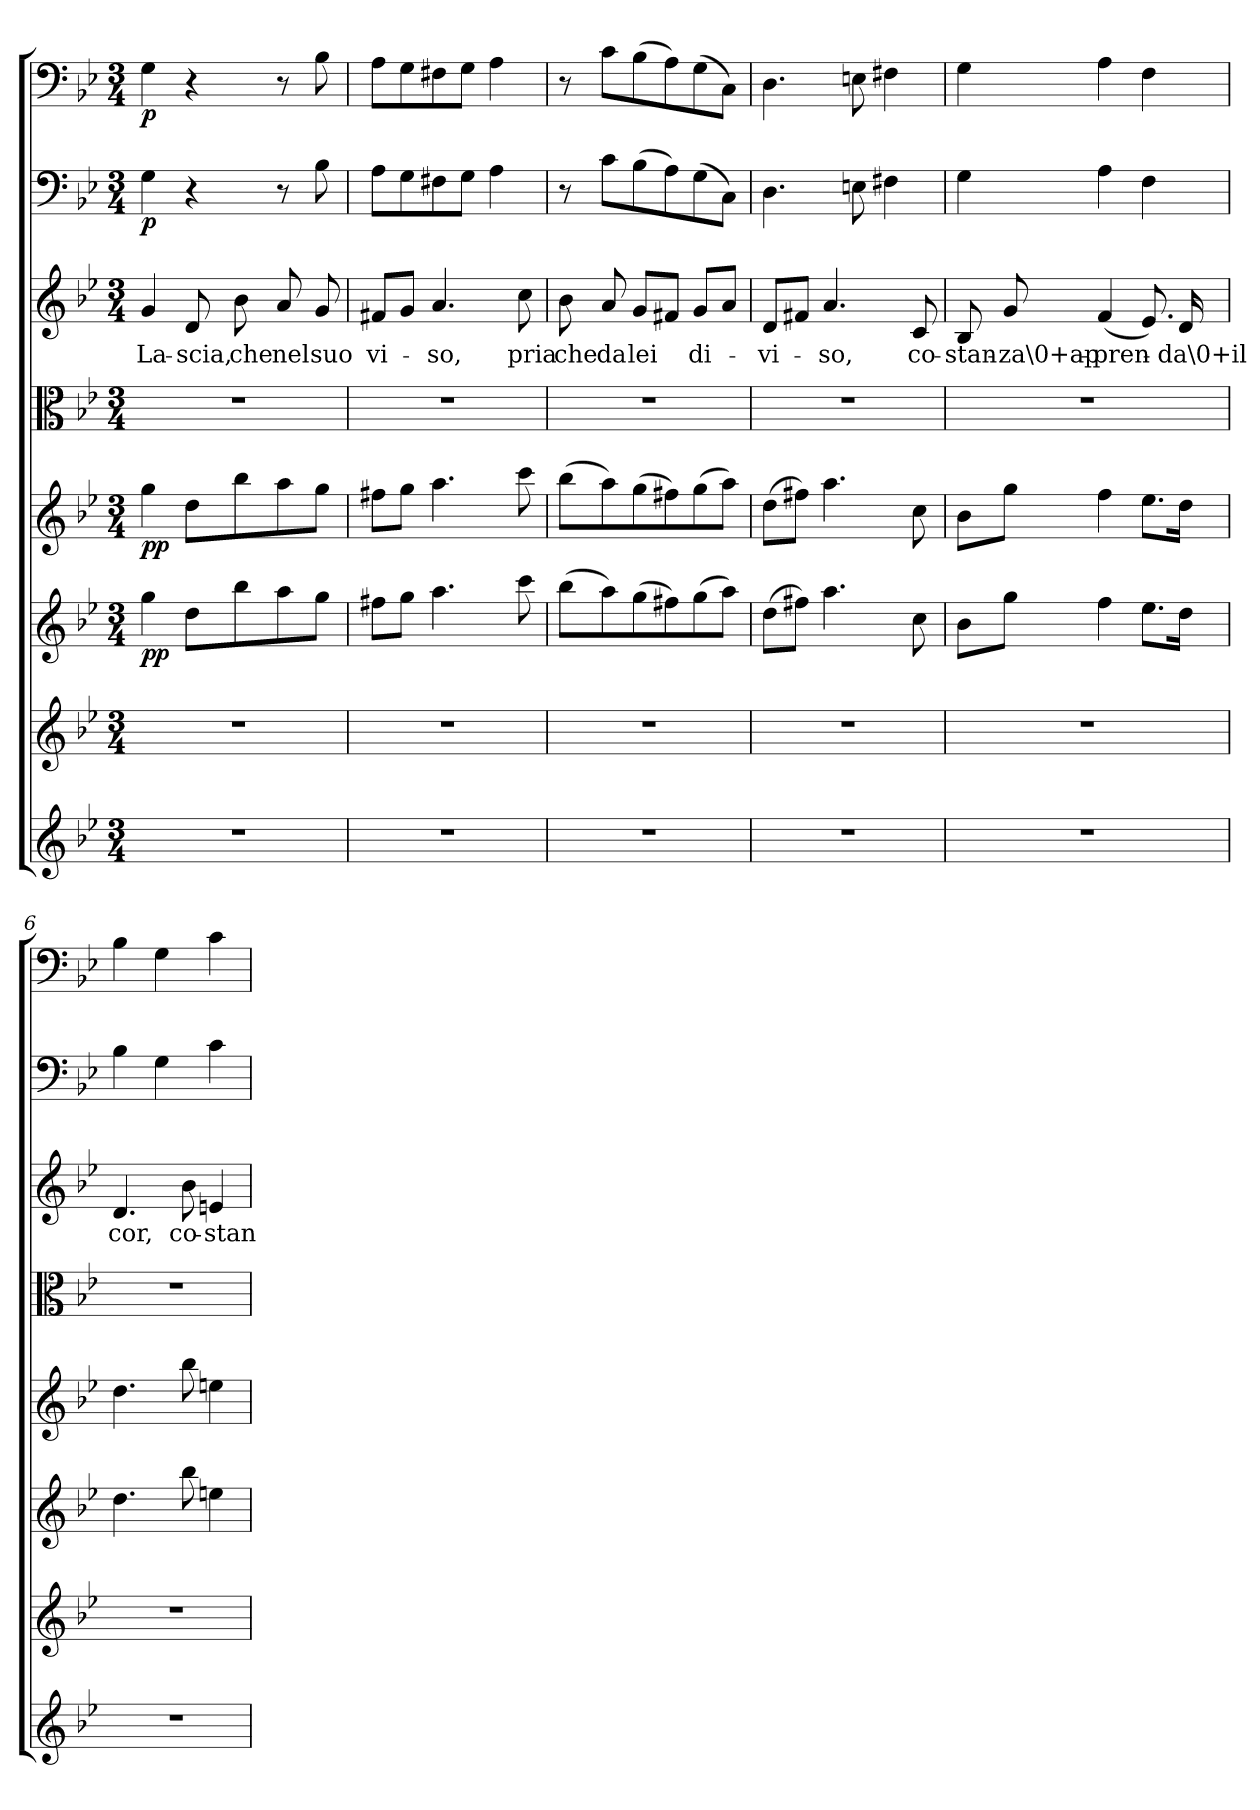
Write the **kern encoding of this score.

**kern	**kern	**kern	**dynam	**kern	**dynam	**kern	**kern	**text	**kern	**dynam	**kern	**dynam
*part8	*part7	*part6	*part6	*part5	*part5	*part4	*part3	*part3	*part2	*part2	*part1	*part1
*staff8	*staff7	*staff6	*staff6	*staff5	*staff5	*staff4	*staff3	*staff3	*staff2	*staff2	*staff1	*staff1
*clefG2	*clefG2	*clefG2	*	*clefG2	*	*clefC3	*clefG2	*	*clefF4	*	*clefF4	*
*k[b-e-]	*k[b-e-]	*k[b-e-]	*	*k[b-e-]	*	*k[b-e-]	*k[b-e-]	*	*k[b-e-]	*	*k[b-e-]	*
*g:	*g:	*g:	*	*g:	*	*g:	*g:	*	*g:	*	*g:	*
*M3/4	*M3/4	*M3/4	*	*M3/4	*	*M3/4	*M3/4	*	*M3/4	*	*M3/4	*
=1	=1	=1	=1	=1	=1	=1	=1	=1	=1	=1	=1	=1
2.r	2.r	4gg\	pp	4gg\	pp	2.r	4g/	La-	4G\	p	4G\	p
.	.	8dd\L	.	8dd\L	.	.	8d/	-scia,	4r	.	4r	.
.	.	8bb-\	.	8bb-\	.	.	8b-\	che	.	.	.	.
.	.	8aa\	.	8aa\	.	.	8a/	nel	8r	.	8r	.
.	.	8gg\J	.	8gg\J	.	.	8g/	suo	8B-\	.	8B-\	.
=2	=2	=2	=2	=2	=2	=2	=2	=2	=2	=2	=2	=2
2.r	2.r	8ff#X\L	.	8ff#X\L	.	2.r	8f#X/L	vi-	8A\L	.	8A\L	.
.	.	8gg\J	.	8gg\J	.	.	8g/J	.	8G\	.	8G\	.
.	.	4.aa\	.	4.aa\	.	.	4.a/	-so,	8F#X\	.	8F#X\	.
.	.	.	.	.	.	.	.	.	8G\J	.	8G\J	.
.	.	.	.	.	.	.	.	.	4A\	.	4A\	.
.	.	8ccc\	.	8ccc\	.	.	8cc\	pria	.	.	.	.
=3	=3	=3	=3	=3	=3	=3	=3	=3	=3	=3	=3	=3
2.r	2.r	(8bb-\L	.	(8bb-\L	.	2.r	8b-\	che	8r	.	8r	.
.	.	8aa\)	.	8aa\)	.	.	8a/	da	8c\L	.	8c\L	.
.	.	(8gg\	.	(8gg\	.	.	8g/L	lei	(8B-\	.	(8B-\	.
.	.	8ff#X\)	.	8ff#X\)	.	.	8f#X/J	.	8A\)	.	8A\)	.
.	.	(8gg\	.	(8gg\	.	.	8g/L	di-	(8G\	.	(8G\	.
.	.	8aa\J)	.	8aa\J)	.	.	8a/J	.	8C\J)	.	8C\J)	.
=4	=4	=4	=4	=4	=4	=4	=4	=4	=4	=4	=4	=4
2.r	2.r	(8dd\L	.	(8dd\L	.	2.r	8d/L	-vi-	4.D\	.	4.D\	.
.	.	8ff#X\J)	.	8ff#X\J)	.	.	8f#X/J	.	.	.	.	.
.	.	4.aa\	.	4.aa\	.	.	4.a/	-so,	.	.	.	.
.	.	.	.	.	.	.	.	.	8En\	.	8En\	.
.	.	.	.	.	.	.	.	.	4F#X\	.	4F#X\	.
.	.	8cc\	.	8cc\	.	.	8c/	co-	.	.	.	.
=5	=5	=5	=5	=5	=5	=5	=5	=5	=5	=5	=5	=5
2.r	2.r	8b-\L	.	8b-\L	.	2.r	8B-/	-stan-	4G\	.	4G\	.
.	.	8gg\J	.	8gg\J	.	.	8g/	-za\0+ap-	.	.	.	.
.	.	4ff\	.	4ff\	.	.	(4f/	-pren-	4A\	.	4A\	.
.	.	8.ee-\L	.	8.ee-\L	.	.	8.e-/)	.	4F\	.	4F\	.
.	.	16dd\Jk	.	16dd\Jk	.	.	16d/	-da\0+il	.	.	.	.
=6	=6	=6	=6	=6	=6	=6	=6	=6	=6	=6	=6	=6
2.r	2.r	4.dd\	.	4.dd\	.	2.r	4.d/	cor,	4B-\	.	4B-\	.
.	.	.	.	.	.	.	.	.	4G\	.	4G\	.
.	.	8bb-\	.	8bb-\	.	.	8b-\	co-	.	.	.	.
.	.	4een\	.	4een\	.	.	4en/	-stan-	4c\	.	4c\	.
=	=	=	=	=	=	=	=	=	=	=	=	=
*-	*-	*-	*-	*-	*-	*-	*-	*-	*-	*-	*-	*-
